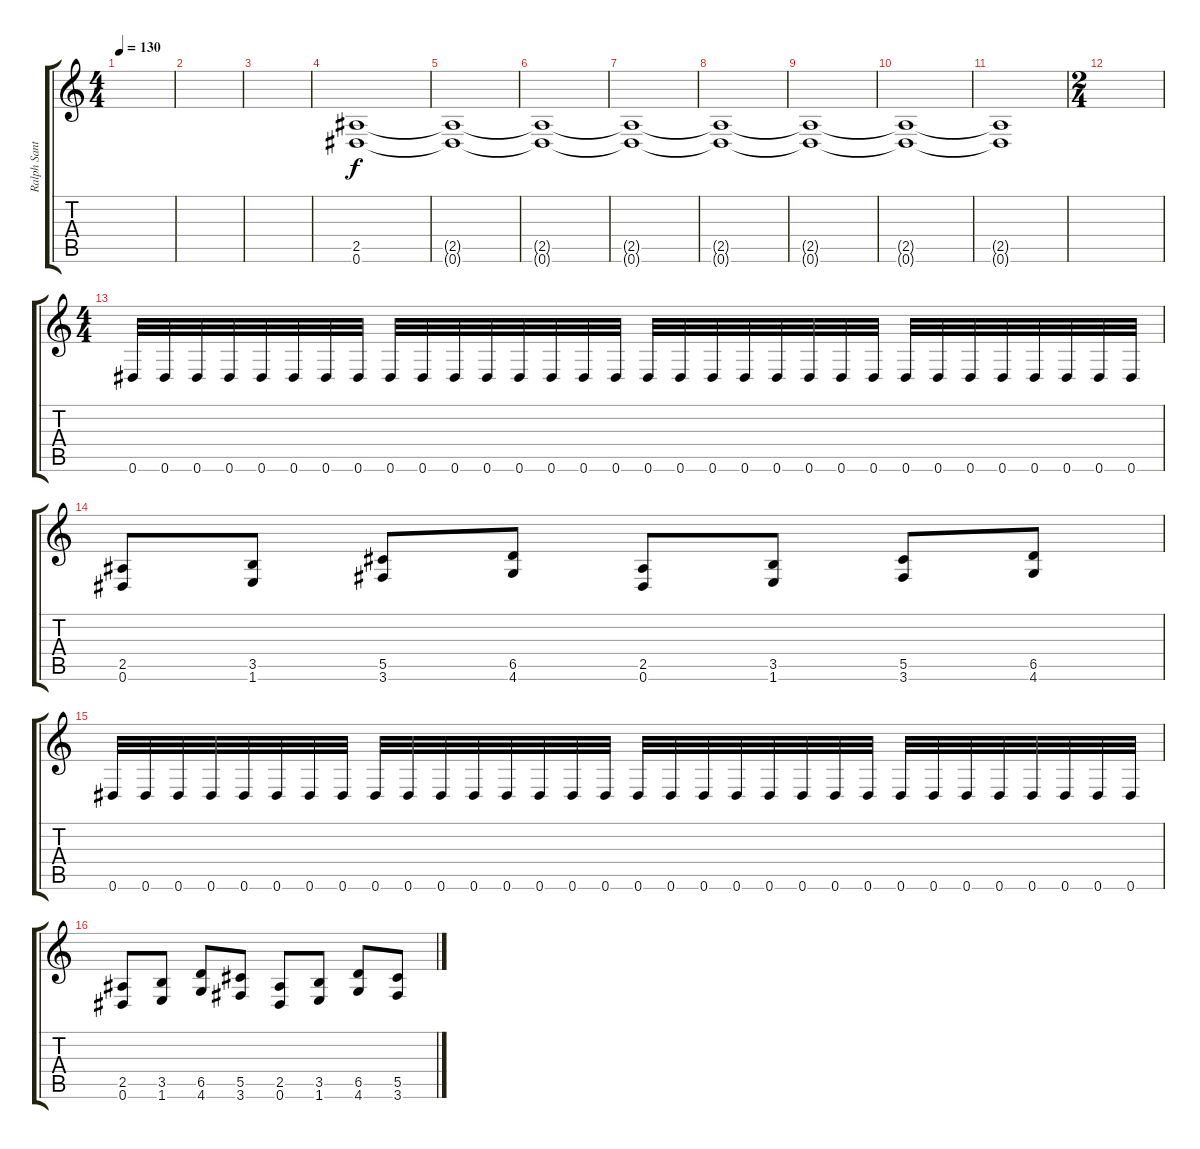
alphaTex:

\track ("Ralph Santolla" "Ralph Sant") {instrument distortionguitar}
\staff {score tabs}
\tuning (Eb4 Bb3 Gb3 Db3 Ab2 Eb2) {hide}
\ts (4 4)
\tempo 130
\clef g2
\ks c
|
|
|
(2.5 0.6).1 |
(2.5{t} 0.6{t}).1 |
(2.5{t} 0.6{t}).1 |
(2.5{t} 0.6{t}).1 |
(2.5{t} 0.6{t}).1 |
(2.5{t} 0.6{t}).1 |
(2.5{t} 0.6{t}).1 |
(2.5{t} 0.6{t}).1 |
\ts (2 4)
|
\ts (4 4)
0.6.32 0.6.32 0.6.32 0.6.32 0.6.32 0.6.32 0.6.32 0.6.32 0.6.32 0.6.32 0.6.32 0.6.32 0.6.32 0.6.32 0.6.32 0.6.32 0.6.32 0.6.32 0.6.32 0.6.32 0.6.32 0.6.32 0.6.32 0.6.32 0.6.32 0.6.32 0.6.32 0.6.32 0.6.32 0.6.32 0.6.32 0.6.32 |
(2.5 0.6).8 (3.5 1.6).8 (5.5 3.6).8 (6.5 4.6).8 (2.5 0.6).8 (3.5 1.6).8 (5.5 3.6).8 (6.5 4.6).8 |
0.6.32 0.6.32 0.6.32 0.6.32 0.6.32 0.6.32 0.6.32 0.6.32 0.6.32 0.6.32 0.6.32 0.6.32 0.6.32 0.6.32 0.6.32 0.6.32 0.6.32 0.6.32 0.6.32 0.6.32 0.6.32 0.6.32 0.6.32 0.6.32 0.6.32 0.6.32 0.6.32 0.6.32 0.6.32 0.6.32 0.6.32 0.6.32 |
(2.5 0.6).8 (3.5 1.6).8 (6.5 4.6).8 (5.5 3.6).8 (2.5 0.6).8 (3.5 1.6).8 (6.5 4.6).8 (5.5 3.6).8
